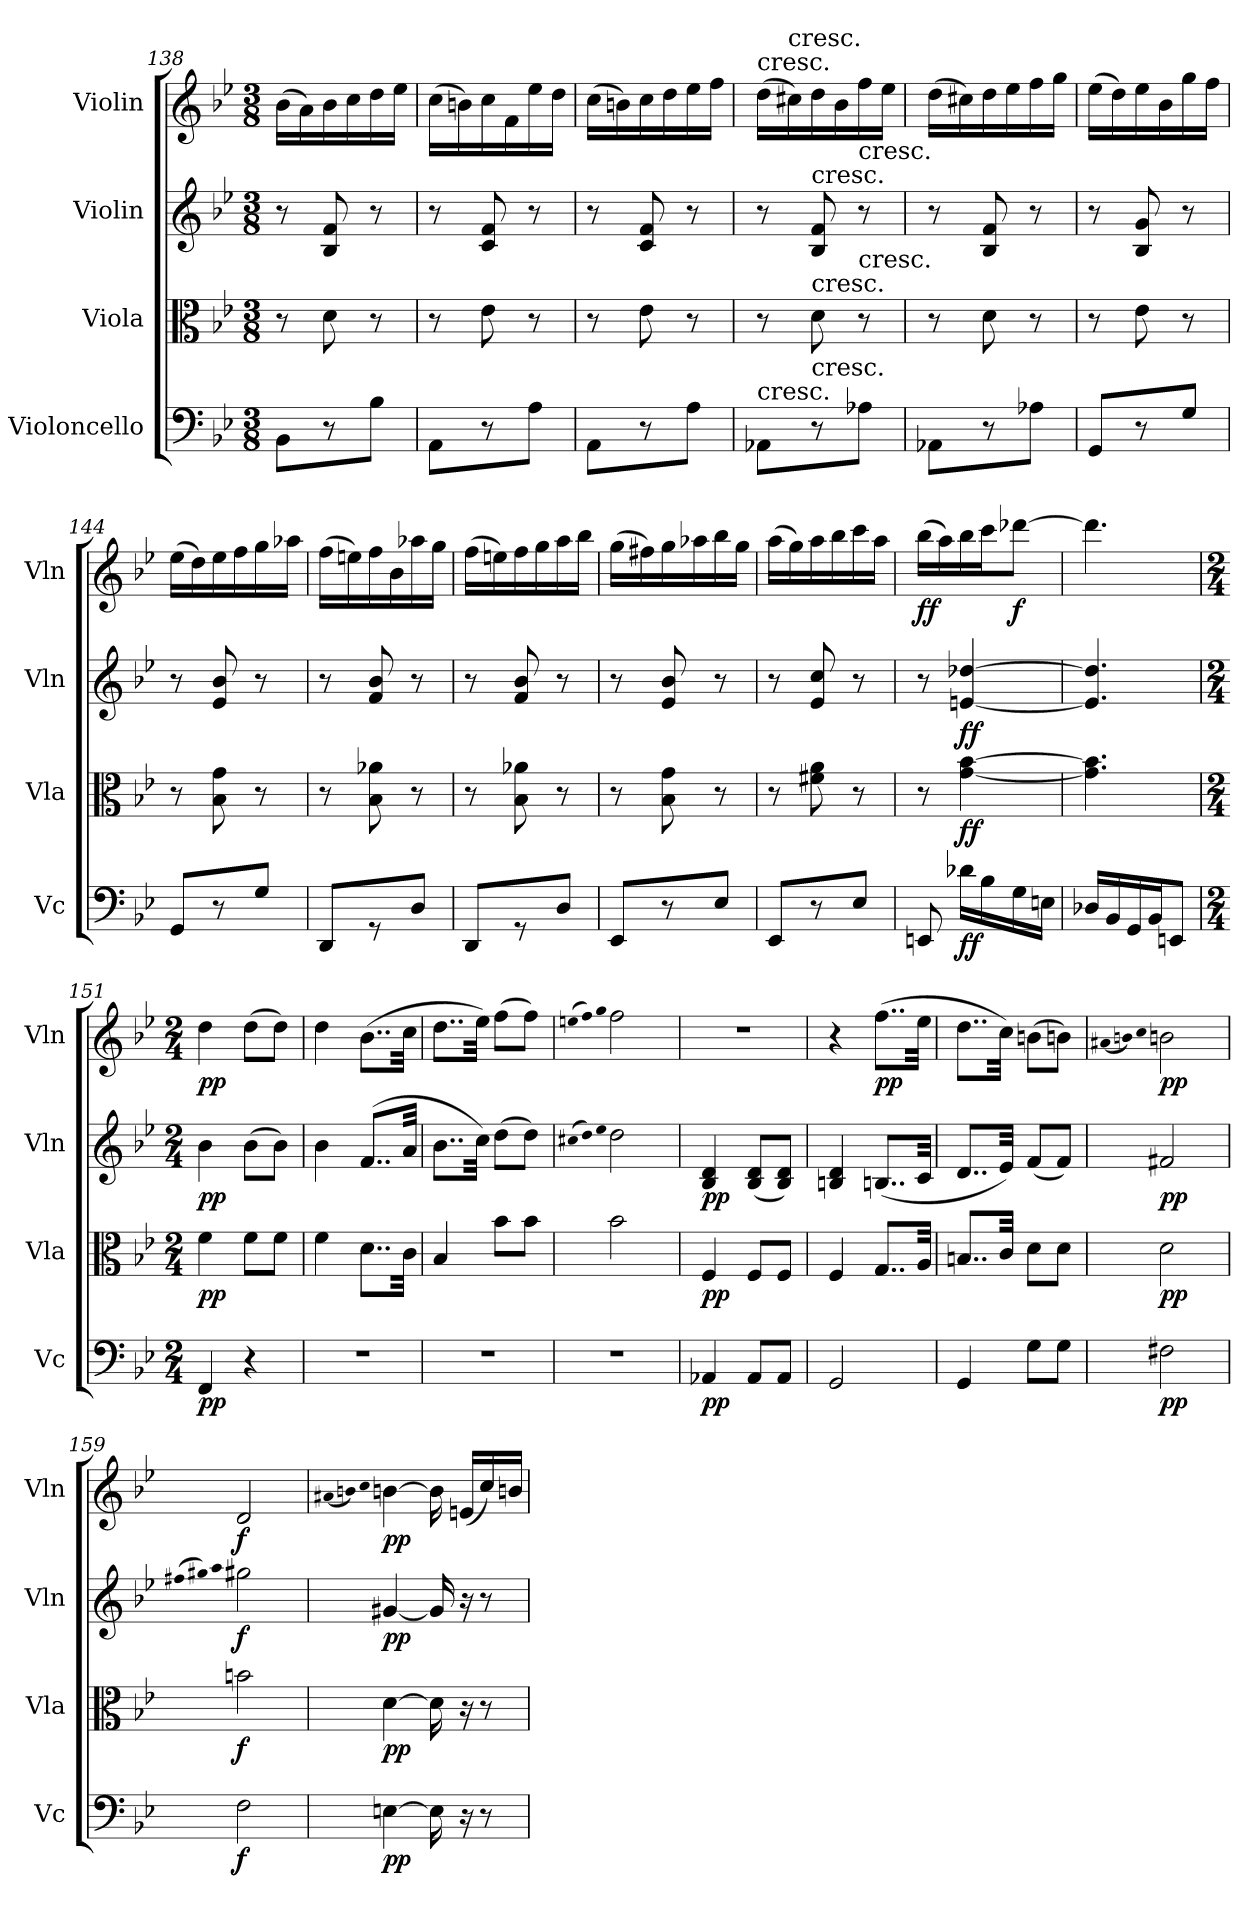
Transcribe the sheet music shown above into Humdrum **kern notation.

**kern	**dynam	**kern	**dynam	**kern	**dynam	**kern	**dynam
*part4	*part4	*part3	*part3	*part2	*part2	*part1	*part1
*staff4	*staff4	*staff3	*staff3	*staff2	*staff2	*staff1	*staff1
*I"Violoncello	*	*I"Viola	*	*I"Violin	*	*I"Violin	*
*I'Vc	*	*I'Vla	*	*I'Vln	*	*I'Vln	*
*clefF4	*	*clefC3	*	*clefG2	*	*clefG2	*
*k[b-e-]	*	*k[b-e-]	*	*k[b-e-]	*	*k[b-e-]	*
*M3/8	*	*M3/8	*	*M3/8	*	*M3/8	*
=138	=138	=138	=138	=138	=138	=138	=138
8BB-\L	.	8r	.	8r	.	(16b-\LL	.
.	.	.	.	.	.	16a\)	.
8r	.	8d\	.	8B-/ 8f/	.	16b-\	.
.	.	.	.	.	.	16cc\	.
8B-\J	.	8r	.	8r	.	16dd\	.
.	.	.	.	.	.	16ee-\JJ	.
=139	=139	=139	=139	=139	=139	=139	=139
8AA\L	.	8r	.	8r	.	(16cc\LL	.
.	.	.	.	.	.	16bn\)	.
8r	.	8e-\	.	8c/ 8f/	.	16cc\	.
.	.	.	.	.	.	16f\	.
8A\J	.	8r	.	8r	.	16ee-\	.
.	.	.	.	.	.	16dd\JJ	.
=140	=140	=140	=140	=140	=140	=140	=140
8AA\L	.	8r	.	8r	.	(16cc\LL	.
.	.	.	.	.	.	16bn\)	.
8r	.	8e-\	.	8c/ 8f/	.	16cc\	.
.	.	.	.	.	.	16dd\	.
8A\J	.	8r	.	8r	.	16ee-\	.
.	.	.	.	.	.	16ff\JJ	.
=141	=141	=141	=141	=141	=141	=141	=141
!	!	!	!	!	!	!LO:TX:t=cresc.	!
!LO:TX:t=cresc.	!	!	!	!	!	!	!
8AA-X\L	.	8r	.	8r	.	(16dd\LL	.
!	!	!	!	!	!	!LO:TX:t=cresc.	!
.	.	.	.	.	.	16cc#X\)	.
!	!	!	!	!LO:TX:t=cresc.	!	!	!
!	!	!LO:TX:t=cresc.	!	!	!	!	!
!LO:TX:t=cresc.	!	!	!	!	!	!	!
8r	.	8d\	.	8B-/ 8f/	.	16dd\	.
.	.	.	.	.	.	16b-\	.
!	!	!	!	!LO:TX:t=cresc.	!	!	!
!	!	!LO:TX:t=cresc.	!	!	!	!	!
8A-X\J	.	8r	.	8r	.	16ff\	.
.	.	.	.	.	.	16ee-\JJ	.
=142	=142	=142	=142	=142	=142	=142	=142
8AA-X\L	.	8r	.	8r	.	(16dd\LL	.
.	.	.	.	.	.	16cc#X\)	.
8r	.	8d\	.	8B-/ 8f/	.	16dd\	.
.	.	.	.	.	.	16ee-\	.
8A-X\J	.	8r	.	8r	.	16ff\	.
.	.	.	.	.	.	16gg\JJ	.
=143	=143	=143	=143	=143	=143	=143	=143
8GG/L	.	8r	.	8r	.	(16ee-\LL	.
.	.	.	.	.	.	16dd\)	.
8r	.	8e-\	.	8B-/ 8g/	.	16ee-\	.
.	.	.	.	.	.	16b-\	.
8G/J	.	8r	.	8r	.	16gg\	.
.	.	.	.	.	.	16ff\JJ	.
=144	=144	=144	=144	=144	=144	=144	=144
8GG/L	.	8r	.	8r	.	(16ee-\LL	.
.	.	.	.	.	.	16dd\)	.
8r	.	8B-\ 8g\	.	8e-/ 8b-/	.	16ee-\	.
.	.	.	.	.	.	16ff\	.
8G/J	.	8r	.	8r	.	16gg\	.
.	.	.	.	.	.	16aa-X\JJ	.
=145	=145	=145	=145	=145	=145	=145	=145
8DD/L	.	8r	.	8r	.	(16ff\LL	.
.	.	.	.	.	.	16een\)	.
8r	.	8B-\ 8a-X\	.	8f/ 8b-/	.	16ff\	.
.	.	.	.	.	.	16b-\	.
8D/J	.	8r	.	8r	.	16aa-X\	.
.	.	.	.	.	.	16gg\JJ	.
=146	=146	=146	=146	=146	=146	=146	=146
8DD/L	.	8r	.	8r	.	(16ff\LL	.
.	.	.	.	.	.	16een\)	.
8r	.	8B-\ 8a-X\	.	8f/ 8b-/	.	16ff\	.
.	.	.	.	.	.	16gg\	.
8D/J	.	8r	.	8r	.	16aa\	.
.	.	.	.	.	.	16bb-\JJ	.
=147	=147	=147	=147	=147	=147	=147	=147
8EE-/L	.	8r	.	8r	.	(16gg\LL	.
.	.	.	.	.	.	16ff#X\)	.
8r	.	8B-\ 8g\	.	8e-/ 8b-/	.	16gg\	.
.	.	.	.	.	.	16aa-X\	.
8E-/J	.	8r	.	8r	.	16bb-\	.
.	.	.	.	.	.	16gg\JJ	.
=148	=148	=148	=148	=148	=148	=148	=148
8EE-/L	.	8r	.	8r	.	(16aa\LL	.
.	.	.	.	.	.	16gg\)	.
8r	.	8f#X\ 8a\	.	8e-/ 8cc/	.	16aa\	.
.	.	.	.	.	.	16bb-\	.
8E-/J	.	8r	.	8r	.	16ccc\	.
.	.	.	.	.	.	16aa\JJ	.
=149	=149	=149	=149	=149	=149	=149	=149
8EEn/	.	8r	.	8r	.	(16bb-\LL	ff
.	.	.	.	.	.	16aa\)	.
16d-X\LL	ff	[4g\ [4b-\	ff	[4en/ [4dd-X/	ff	16bb-\	.
16B-\	.	.	.	.	.	16ccc\J	.
16G\	.	.	.	.	.	[8ddd-X\J	f
16En\JJ	.	.	.	.	.	.	.
=150	=150	=150	=150	=150	=150	=150	=150
16D-X/LL	.	4.g]\ 4.b-]\	.	4.e]/ 4.dd-]/	.	4.ddd-\]	.
16BB-/	.	.	.	.	.	.	.
16GG/	.	.	.	.	.	.	.
16BB-/J	.	.	.	.	.	.	.
8EEn/J	.	.	.	.	.	.	.
=151	=151	=151	=151	=151	=151	=151	=151
*M2/4	*	*M2/4	*	*M2/4	*	*M2/4	*
*	*	*	*	*	*	*MM32	*
4FF/	pp	4f\	pp	4b-\	pp	4dd\	pp
4r	.	8f\L	.	(8b-\L	.	(8dd\L	.
.	.	8f\J	.	8b-\J)	.	8dd\J)	.
=152	=152	=152	=152	=152	=152	=152	=152
2r	.	4f\	.	4b-\	.	4dd\	.
.	.	8..d\L	.	(8..f/L	.	(8..b-\L	.
.	.	32c\Jkk	.	32a/Jkk	.	32cc\Jkk	.
=153	=153	=153	=153	=153	=153	=153	=153
2r	.	4B-/	.	8..b-\L	.	8..dd\L	.
.	.	.	.	32cc\Jkk)	.	32ee-\Jkk)	.
.	.	8b-\L	.	(8dd\L	.	(8ff\L	.
.	.	8b-\J	.	8dd\J)	.	8ff\J)	.
=154	=154	=154	=154	=154	=154	=154	=154
.	.	.	.	(qcc#X	.	(qeen	.
.	.	.	.	qdd)	.	qff)	.
.	.	.	.	qee-	.	qgg	.
2r	.	2b-\	.	2dd\	.	2ff\	.
=155	=155	=155	=155	=155	=155	=155	=155
4AA-X/	pp	4F/	pp	4B-/ 4d/	pp	2r	.
8AA-/L	.	8F/L	.	(8B-/ 8d/L	.	.	.
8AA-/J	.	8F/J	.	8B-/ 8d/J)	.	.	.
=156	=156	=156	=156	=156	=156	=156	=156
2GG/	.	4F/	.	4Bn/ 4d/	.	4r	.
.	.	8..G/L	.	(8..Bn/L	.	(8..ff\L	pp
.	.	32A/Jkk	.	32c/Jkk	.	32ee-\Jkk	.
=157	=157	=157	=157	=157	=157	=157	=157
4GG/	.	8..Bn/L	.	8..d/L	.	8..dd\L	.
.	.	32c/Jkk	.	32e-/Jkk)	.	32cc\Jkk)	.
8G\L	.	8d\L	.	(8f/L	.	(8bn\L	.
8G\J	.	8d\J	.	8f/J)	.	8bn\J)	.
=158	=158	=158	=158	=158	=158	=158	=158
.	.	.	.	.	.	(qa#X	.
.	.	.	.	.	.	qbn)	.
.	.	.	.	.	.	qcc	.
2F#X\	pp	2d\	pp	2f#X/	pp	2bn\	pp
=159	=159	=159	=159	=159	=159	=159	=159
.	.	.	.	(qff#X	.	.	.
.	.	.	.	qgg#X)	.	.	.
.	.	.	.	qaa	.	.	.
2F\	f	2bn\	f	2gg#X\	f	2d/	f
=160	=160	=160	=160	=160	=160	=160	=160
.	.	.	.	.	.	(qa#X	.
.	.	.	.	.	.	qbn)	.
.	.	.	.	.	.	qcc	.
[4En\	pp	[4d\	pp	[4g#X/	pp	[4bn\	pp
16E\]	.	16d\]	.	16g#/]	.	16bn\]	.
16r	.	16r	.	16r	.	(16en/LL	.
8r	.	8r	.	8r	.	16cc/)	.
.	.	.	.	.	.	16bn/JJ	.
=	=	=	=	=	=	=	=
*-	*-	*-	*-	*-	*-	*-	*-
